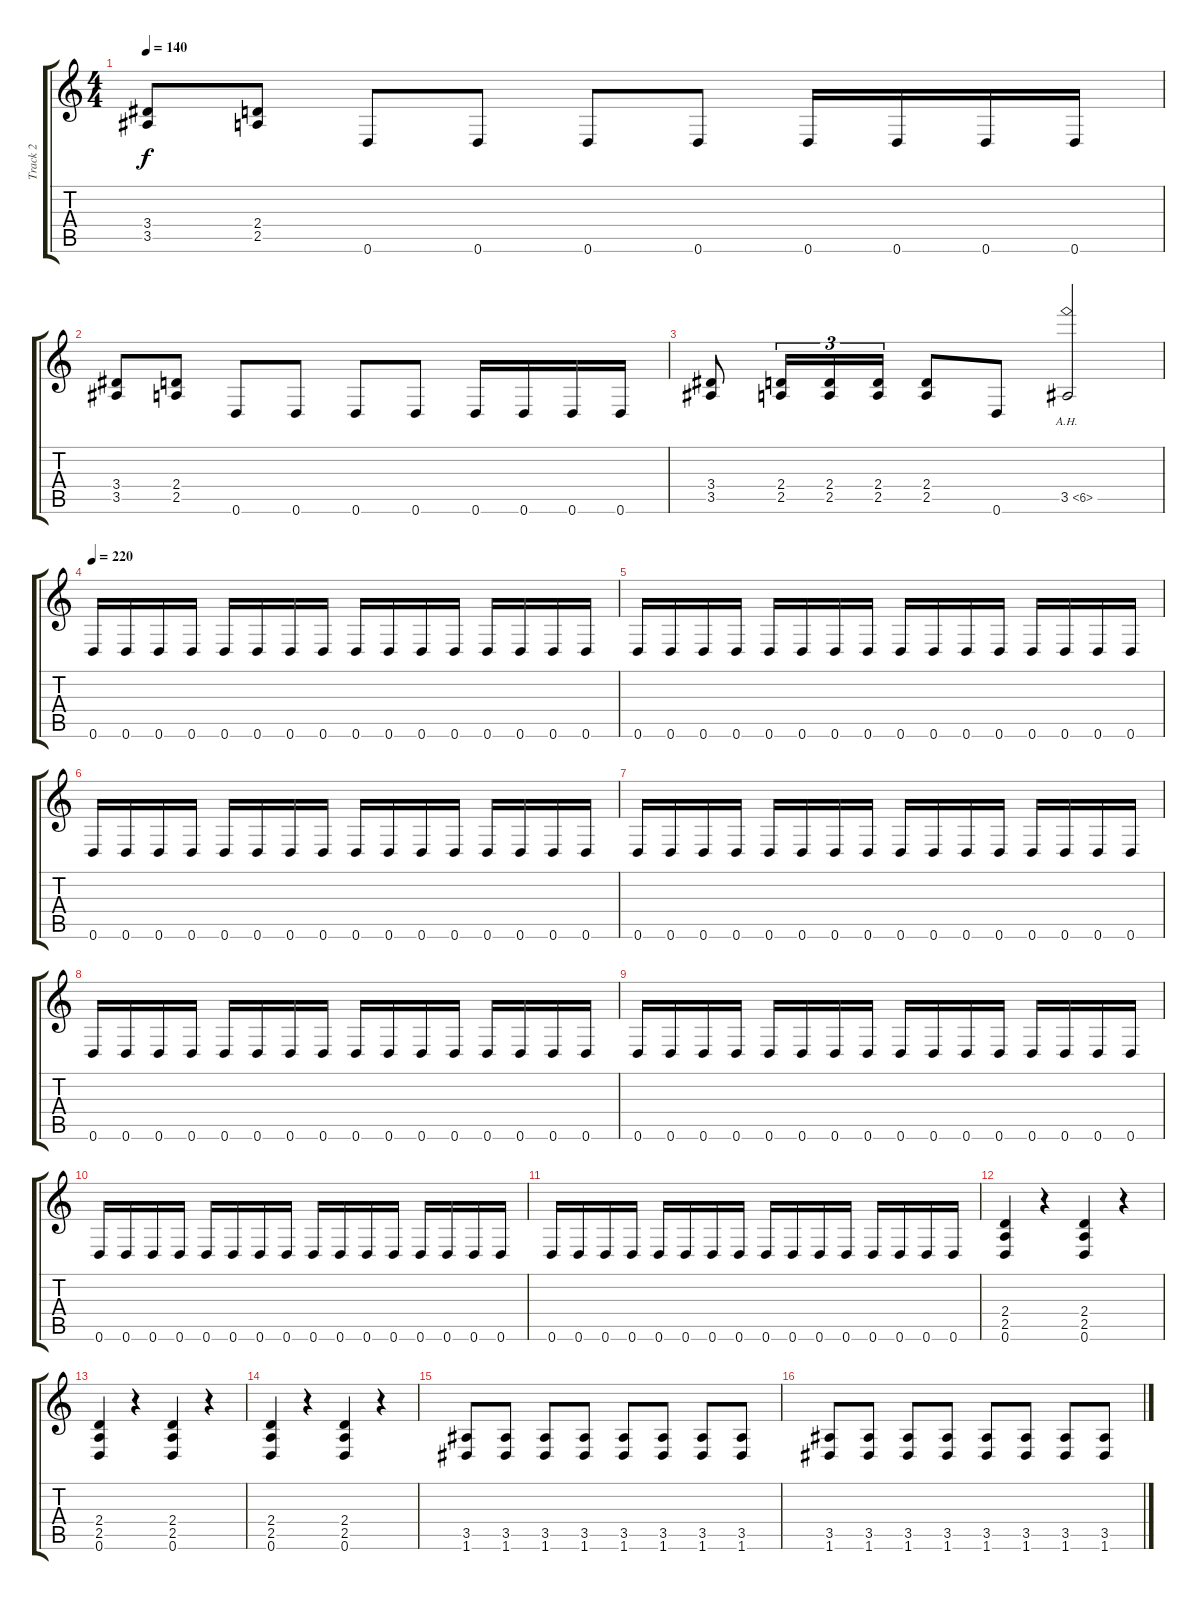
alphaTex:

\track ("Track 2" "Track 2") {instrument distortionguitar}
\staff {score tabs}
\tuning (D4 A3 F3 C3 G2 D2) {hide}
\ts (4 4)
\tempo 140
\clef g2
\ks c
(3.4 3.5).8{dy f} (2.4 2.5).8 0.6.8 0.6.8 0.6.8 0.6.8 0.6.16 0.6.16 0.6.16 0.6.16 |
(3.4 3.5).8 (2.4 2.5).8 0.6.8 0.6.8 0.6.8 0.6.8 0.6.16 0.6.16 0.6.16 0.6.16 |
(3.4 3.5).8 (2.4 2.5).16{tu (3 2)} (2.4 2.5).16{tu (3 2)} (2.4 2.5).16{tu (3 2)} (2.4 2.5).8 0.6.8 3.5{be (hold 0 0 60 0) ah 3}.2 |
\tempo 220
0.6.16 0.6.16 0.6.16 0.6.16 0.6.16 0.6.16 0.6.16 0.6.16 0.6.16 0.6.16 0.6.16 0.6.16 0.6.16 0.6.16 0.6.16 0.6.16 |
0.6.16 0.6.16 0.6.16 0.6.16 0.6.16 0.6.16 0.6.16 0.6.16 0.6.16 0.6.16 0.6.16 0.6.16 0.6.16 0.6.16 0.6.16 0.6.16 |
0.6.16 0.6.16 0.6.16 0.6.16 0.6.16 0.6.16 0.6.16 0.6.16 0.6.16 0.6.16 0.6.16 0.6.16 0.6.16 0.6.16 0.6.16 0.6.16 |
0.6.16 0.6.16 0.6.16 0.6.16 0.6.16 0.6.16 0.6.16 0.6.16 0.6.16 0.6.16 0.6.16 0.6.16 0.6.16 0.6.16 0.6.16 0.6.16 |
0.6.16 0.6.16 0.6.16 0.6.16 0.6.16 0.6.16 0.6.16 0.6.16 0.6.16 0.6.16 0.6.16 0.6.16 0.6.16 0.6.16 0.6.16 0.6.16 |
0.6.16 0.6.16 0.6.16 0.6.16 0.6.16 0.6.16 0.6.16 0.6.16 0.6.16 0.6.16 0.6.16 0.6.16 0.6.16 0.6.16 0.6.16 0.6.16 |
0.6.16 0.6.16 0.6.16 0.6.16 0.6.16 0.6.16 0.6.16 0.6.16 0.6.16 0.6.16 0.6.16 0.6.16 0.6.16 0.6.16 0.6.16 0.6.16 |
0.6.16 0.6.16 0.6.16 0.6.16 0.6.16 0.6.16 0.6.16 0.6.16 0.6.16 0.6.16 0.6.16 0.6.16 0.6.16 0.6.16 0.6.16 0.6.16 |
(2.4 2.5 0.6).4 r.4 (2.4 2.5 0.6).4 r.4 |
(2.4 2.5 0.6).4 r.4 (2.4 2.5 0.6).4 r.4 |
(2.4 2.5 0.6).4 r.4 (2.4 2.5 0.6).4 r.4 |
(3.5 1.6).8 (3.5 1.6).8 (3.5 1.6).8 (3.5 1.6).8 (3.5 1.6).8 (3.5 1.6).8 (3.5 1.6).8 (3.5 1.6).8 |
(3.5 1.6).8 (3.5 1.6).8 (3.5 1.6).8 (3.5 1.6).8 (3.5 1.6).8 (3.5 1.6).8 (3.5 1.6).8 (3.5 1.6).8
